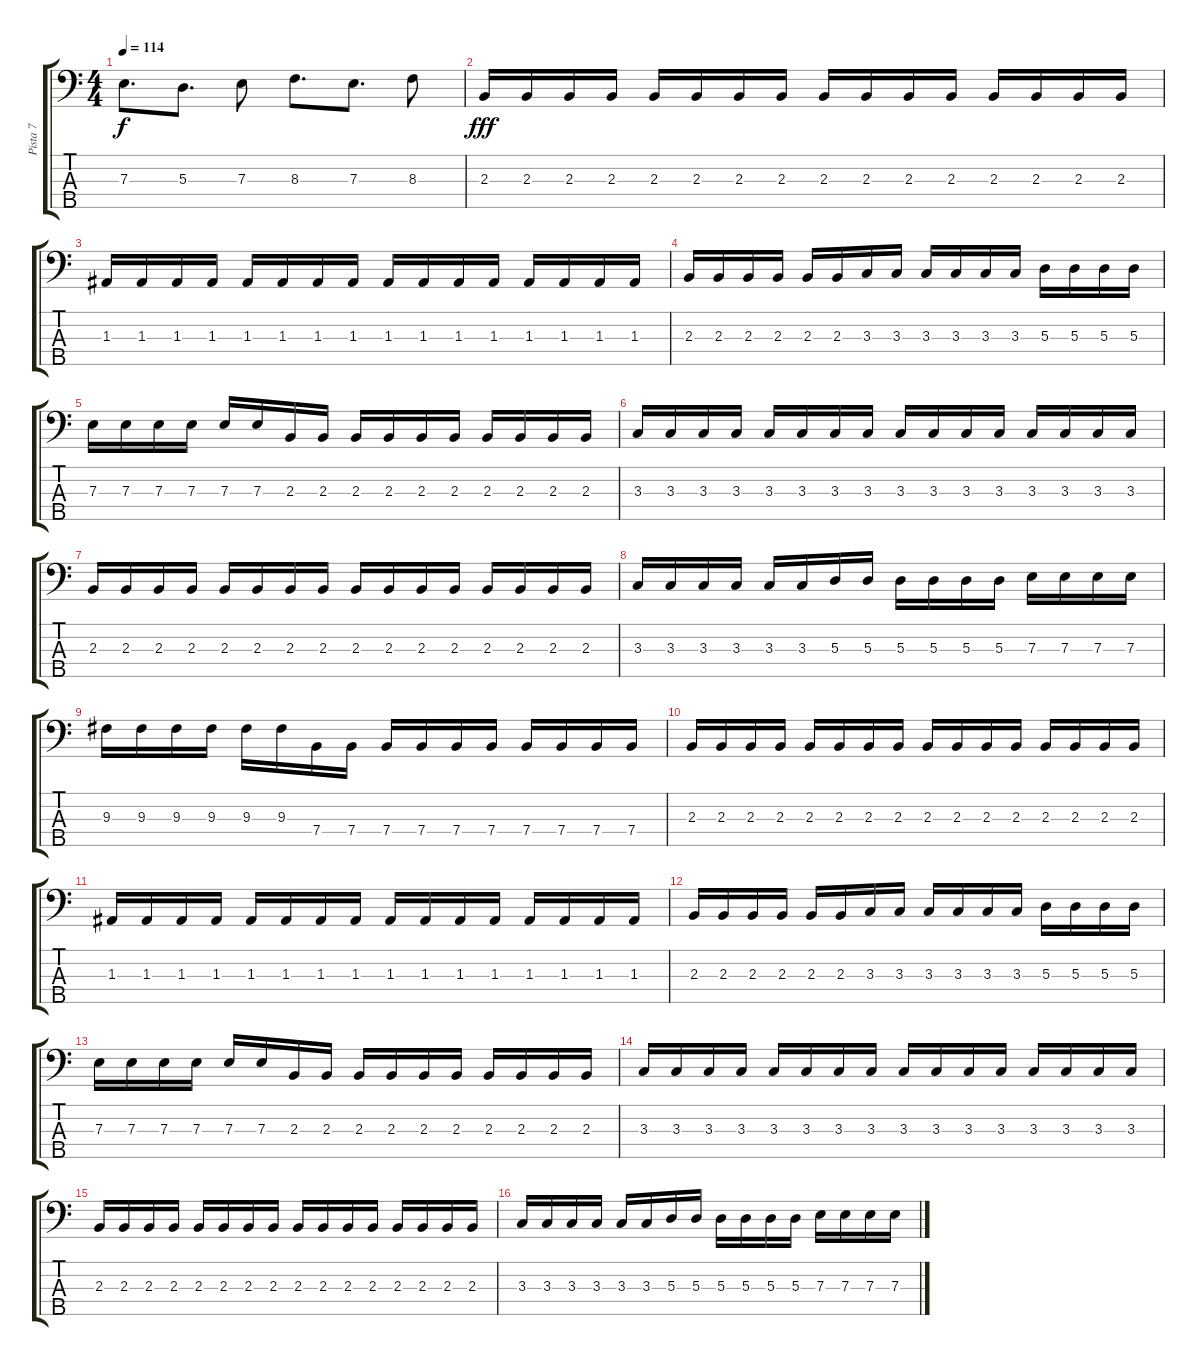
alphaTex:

\track ("Pista 7" "Pista 7") {instrument electricbassfinger}
\staff {score tabs}
\tuning (G2 D2 A1 E1 B0) {hide}
\ts (4 4)
\tempo 114
\clef f4
\ks c
7.3.8{d dy f} 5.3.8{d} 7.3.8 8.3.8{d} 7.3.8{d} 8.3.8 |
2.3.16{dy fff} 2.3.16 2.3.16 2.3.16 2.3.16 2.3.16 2.3.16 2.3.16 2.3.16 2.3.16 2.3.16 2.3.16 2.3.16 2.3.16 2.3.16 2.3.16 |
1.3.16 1.3.16 1.3.16 1.3.16 1.3.16 1.3.16 1.3.16 1.3.16 1.3.16 1.3.16 1.3.16 1.3.16 1.3.16 1.3.16 1.3.16 1.3.16 |
2.3.16 2.3.16 2.3.16 2.3.16 2.3.16 2.3.16 3.3.16 3.3.16 3.3.16 3.3.16 3.3.16 3.3.16 5.3.16 5.3.16 5.3.16 5.3.16 |
7.3.16 7.3.16 7.3.16 7.3.16 7.3.16 7.3.16 2.3.16 2.3.16 2.3.16 2.3.16 2.3.16 2.3.16 2.3.16 2.3.16 2.3.16 2.3.16 |
3.3.16 3.3.16 3.3.16 3.3.16 3.3.16 3.3.16 3.3.16 3.3.16 3.3.16 3.3.16 3.3.16 3.3.16 3.3.16 3.3.16 3.3.16 3.3.16 |
2.3.16 2.3.16 2.3.16 2.3.16 2.3.16 2.3.16 2.3.16 2.3.16 2.3.16 2.3.16 2.3.16 2.3.16 2.3.16 2.3.16 2.3.16 2.3.16 |
3.3.16 3.3.16 3.3.16 3.3.16 3.3.16 3.3.16 5.3.16 5.3.16 5.3.16 5.3.16 5.3.16 5.3.16 7.3.16 7.3.16 7.3.16 7.3.16 |
9.3.16 9.3.16 9.3.16 9.3.16 9.3.16 9.3.16 7.4.16 7.4.16 7.4.16 7.4.16 7.4.16 7.4.16 7.4.16 7.4.16 7.4.16 7.4.16 |
2.3.16 2.3.16 2.3.16 2.3.16 2.3.16 2.3.16 2.3.16 2.3.16 2.3.16 2.3.16 2.3.16 2.3.16 2.3.16 2.3.16 2.3.16 2.3.16 |
1.3.16 1.3.16 1.3.16 1.3.16 1.3.16 1.3.16 1.3.16 1.3.16 1.3.16 1.3.16 1.3.16 1.3.16 1.3.16 1.3.16 1.3.16 1.3.16 |
2.3.16 2.3.16 2.3.16 2.3.16 2.3.16 2.3.16 3.3.16 3.3.16 3.3.16 3.3.16 3.3.16 3.3.16 5.3.16 5.3.16 5.3.16 5.3.16 |
7.3.16 7.3.16 7.3.16 7.3.16 7.3.16 7.3.16 2.3.16 2.3.16 2.3.16 2.3.16 2.3.16 2.3.16 2.3.16 2.3.16 2.3.16 2.3.16 |
3.3.16 3.3.16 3.3.16 3.3.16 3.3.16 3.3.16 3.3.16 3.3.16 3.3.16 3.3.16 3.3.16 3.3.16 3.3.16 3.3.16 3.3.16 3.3.16 |
2.3.16 2.3.16 2.3.16 2.3.16 2.3.16 2.3.16 2.3.16 2.3.16 2.3.16 2.3.16 2.3.16 2.3.16 2.3.16 2.3.16 2.3.16 2.3.16 |
3.3.16 3.3.16 3.3.16 3.3.16 3.3.16 3.3.16 5.3.16 5.3.16 5.3.16 5.3.16 5.3.16 5.3.16 7.3.16 7.3.16 7.3.16 7.3.16
